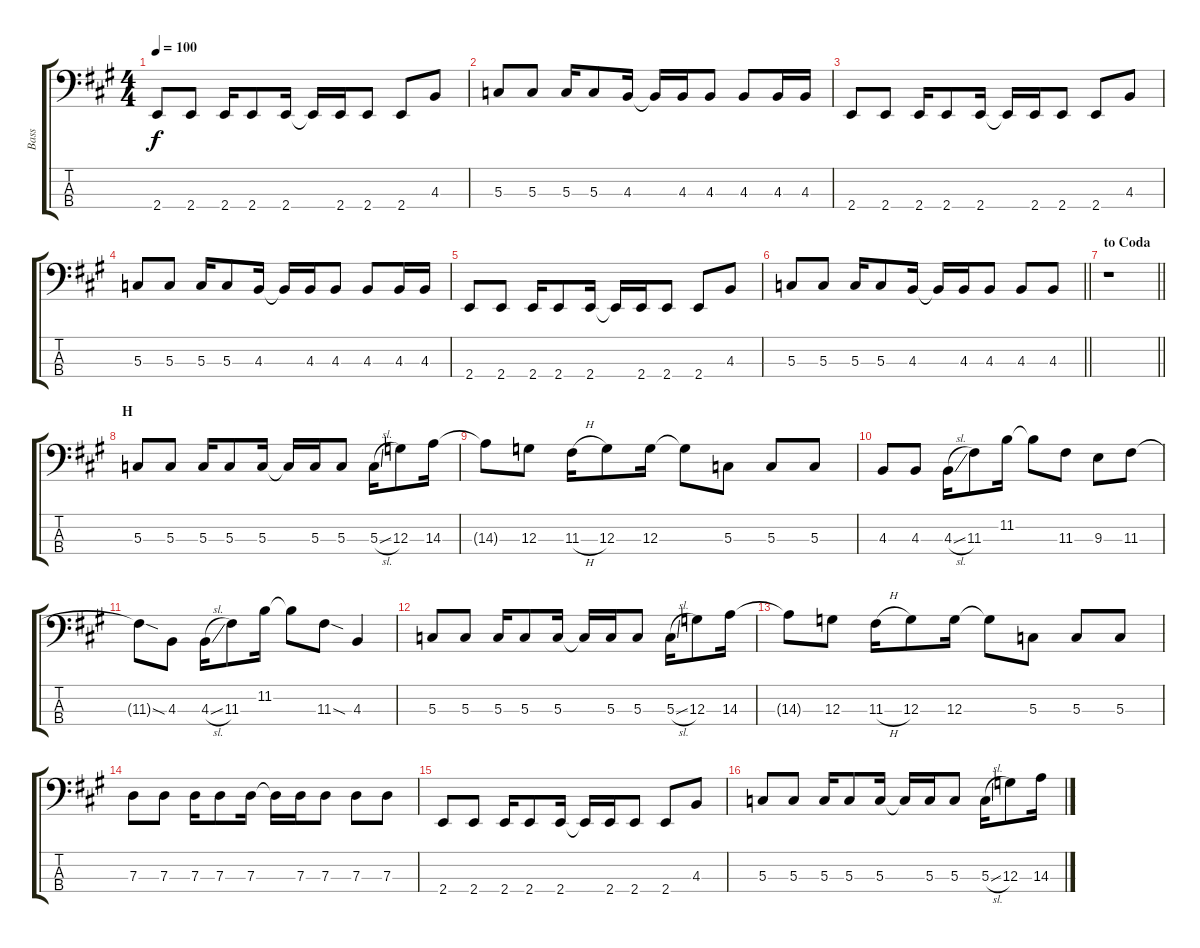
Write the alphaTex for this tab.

\track ("Bass" "Bass") {instrument electricbasspick}
\staff {score tabs}
\tuning (F2 C2 G1 D1) {hide}
\ts (4 4)
\tempo 100
\clef f4
\ks a
2.4.8{dy f} 2.4.8 2.4.16 2.4.8 2.4.16 2.4{t}.16 2.4.16 2.4.8 2.4.8 4.3.8 |
5.3.8 5.3.8 5.3.16 5.3.8 4.3.16 4.3{t}.16 4.3.16 4.3.8 4.3.8 4.3.16 4.3.16 |
2.4.8 2.4.8 2.4.16 2.4.8 2.4.16 2.4{t}.16 2.4.16 2.4.8 2.4.8 4.3.8 |
5.3.8 5.3.8 5.3.16 5.3.8 4.3.16 4.3{t}.16 4.3.16 4.3.8 4.3.8 4.3.16 4.3.16 |
2.4.8 2.4.8 2.4.16 2.4.8 2.4.16 2.4{t}.16 2.4.16 2.4.8 2.4.8 4.3.8 |
\barLineRight lightlight
5.3.8 5.3.8 5.3.16 5.3.8 4.3.16 4.3{t}.16 4.3.16 4.3.8 4.3.8 4.3.8 |
\section ("" "to Coda")
\barLineRight lightlight
r.1 |
\section ("" "H")
5.3.8 5.3.8 5.3.16 5.3.8 5.3.16 5.3{t}.16 5.3.16 5.3.8 5.3{sl}.16 12.3.8 14.3.16 |
14.3{t}.8 12.3.8 11.3{h}.16 12.3.8 12.3.16 12.3{t}.8 5.3.8 5.3.8 5.3.8 |
4.3.8 4.3.8 4.3{sl}.16 11.3.8 11.2.16 11.2{t}.8 11.3.8 9.3.8 11.3.8 |
11.3{sod t}.8 4.3.8 4.3{sl}.16 11.3.8 11.2.16 11.2{t}.8 11.3{sod}.8 4.3.4 |
5.3.8 5.3.8 5.3.16 5.3.8 5.3.16 5.3{t}.16 5.3.16 5.3.8 5.3{sl}.16 12.3.8 14.3.16 |
14.3{t}.8 12.3.8 11.3{h}.16 12.3.8 12.3.16 12.3{t}.8 5.3.8 5.3.8 5.3.8 |
7.3.8 7.3.8 7.3.16 7.3.8 7.3.16 7.3{t}.16 7.3.16 7.3.8 7.3.8 7.3.8 |
2.4.8 2.4.8 2.4.16 2.4.8 2.4.16 2.4{t}.16 2.4.16 2.4.8 2.4.8 4.3.8 |
5.3.8 5.3.8 5.3.16 5.3.8 5.3.16 5.3{t}.16 5.3.16 5.3.8 5.3{sl}.16 12.3.8 14.3.16
